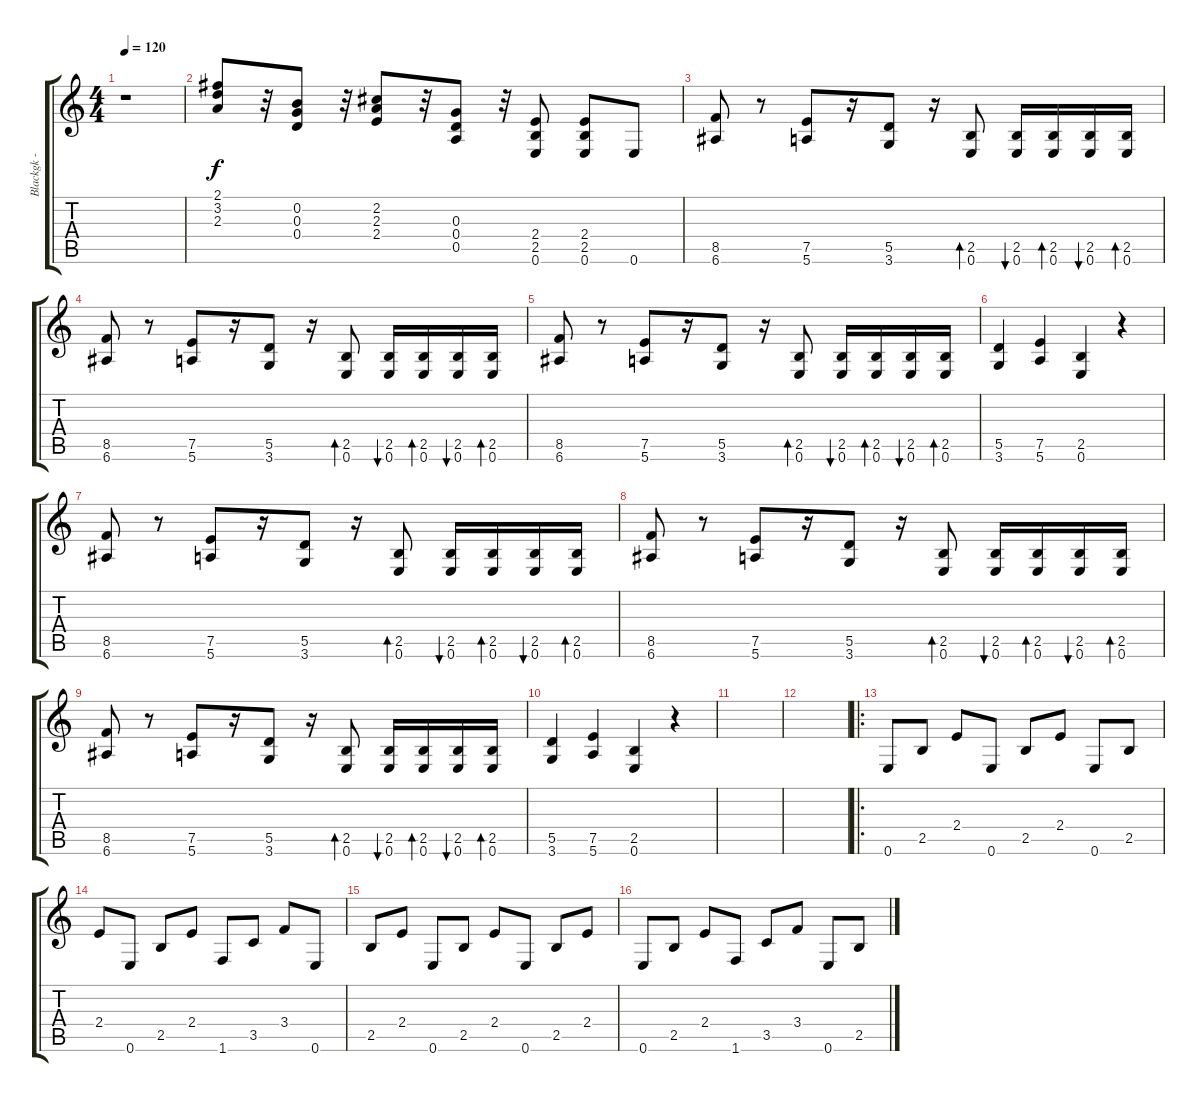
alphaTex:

\track ("Blackgk - guitar" "Blackgk - ") {instrument overdrivenguitar}
\staff {score tabs}
\tuning (E4 B3 G3 D3 A2 E2) {hide}
\ts (4 4)
\tempo 120
\clef g2
\ks c
r.1{dy f} |
(2.1 3.2 2.3).8 r.32 (0.2 0.3 0.4).8 r.32 (2.2 2.3 2.4).8 r.32 (0.3 0.4 0.5).8 r.32 (2.4 2.5 0.6).8 (2.4 2.5 0.6).8 0.6.8 |
(8.5 6.6).8 r.8 (7.5 5.6).8 r.16 (5.5 3.6).8 r.16 (2.5 0.6).8{bd 30} (2.5 0.6).16{bu 30} (2.5 0.6).16{bd 30} (2.5 0.6).16{bu 30} (2.5 0.6).16{bd 30} |
(8.5 6.6).8 r.8 (7.5 5.6).8 r.16 (5.5 3.6).8 r.16 (2.5 0.6).8{bd 30} (2.5 0.6).16{bu 30} (2.5 0.6).16{bd 30} (2.5 0.6).16{bu 30} (2.5 0.6).16{bd 30} |
(8.5 6.6).8 r.8 (7.5 5.6).8 r.16 (5.5 3.6).8 r.16 (2.5 0.6).8{bd 30} (2.5 0.6).16{bu 30} (2.5 0.6).16{bd 30} (2.5 0.6).16{bu 30} (2.5 0.6).16{bd 30} |
(5.5 3.6).4 (7.5 5.6).4 (2.5 0.6).4 r.4 |
(8.5 6.6).8 r.8 (7.5 5.6).8 r.16 (5.5 3.6).8 r.16 (2.5 0.6).8{bd 30} (2.5 0.6).16{bu 30} (2.5 0.6).16{bd 30} (2.5 0.6).16{bu 30} (2.5 0.6).16{bd 30} |
(8.5 6.6).8 r.8 (7.5 5.6).8 r.16 (5.5 3.6).8 r.16 (2.5 0.6).8{bd 30} (2.5 0.6).16{bu 30} (2.5 0.6).16{bd 30} (2.5 0.6).16{bu 30} (2.5 0.6).16{bd 30} |
(8.5 6.6).8 r.8 (7.5 5.6).8 r.16 (5.5 3.6).8 r.16 (2.5 0.6).8{bd 30} (2.5 0.6).16{bu 30} (2.5 0.6).16{bd 30} (2.5 0.6).16{bu 30} (2.5 0.6).16{bd 30} |
(5.5 3.6).4 (7.5 5.6).4 (2.5 0.6).4 r.4 |
|
|
\ro
0.6.8 2.5.8 2.4.8 0.6.8 2.5.8 2.4.8 0.6.8 2.5.8 |
2.4.8 0.6.8 2.5.8 2.4.8 1.6.8 3.5.8 3.4.8 0.6.8 |
2.5.8 2.4.8 0.6.8 2.5.8 2.4.8 0.6.8 2.5.8 2.4.8 |
0.6.8 2.5.8 2.4.8 1.6.8 3.5.8 3.4.8 0.6.8 2.5.8
